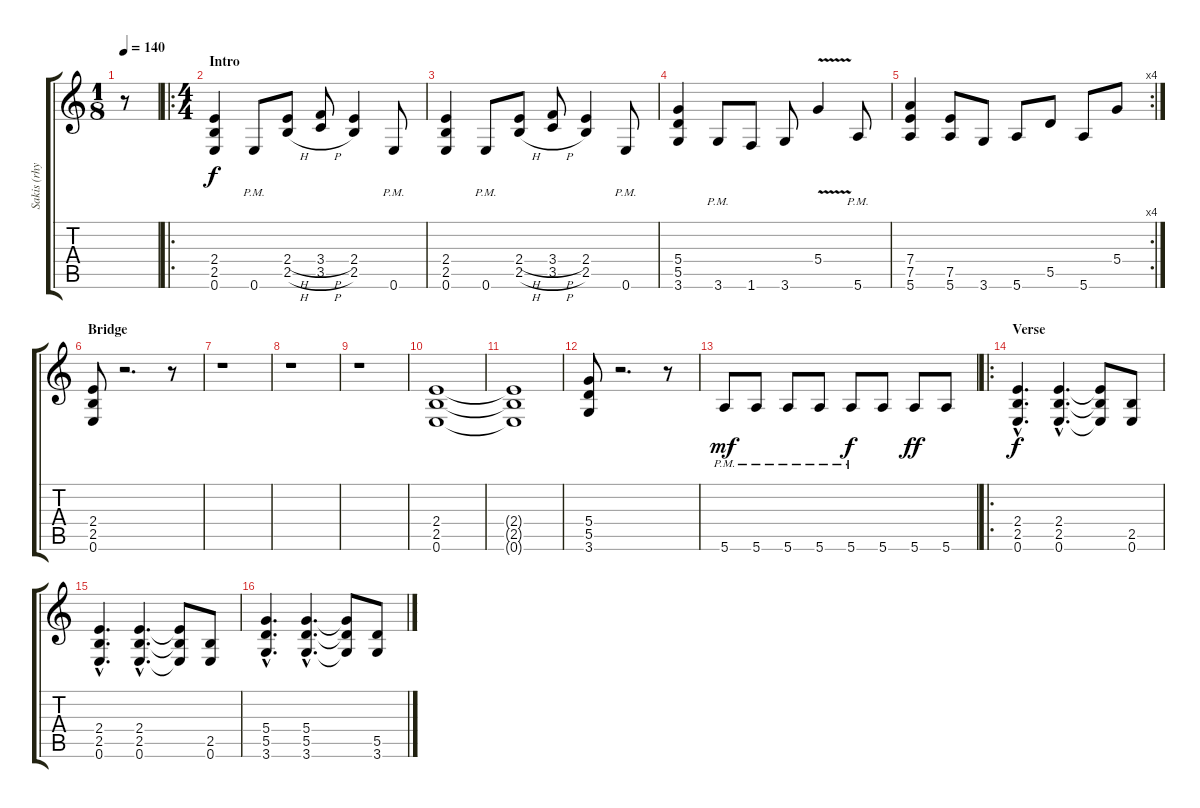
\track ("Sakis (rhythm guitar)" "Sakis (rhy") {instrument distortionguitar}
\staff {score tabs}
\tuning (E4 B3 G3 D3 A2 E2) {hide}
\ts (1 8)
\tempo 140
\clef g2
\ks c
r.8{dy f instrument distortionguitar} |
\ro
\ts (4 4)
\section ("" "Intro")
(2.4 2.5 0.6).4 0.6{pm}.8 (2.4{h} 2.5{h}).8 (3.4{h} 3.5{h}).8 (2.4 2.5).4 0.6{pm}.8 |
(2.4 2.5 0.6).4 0.6{pm}.8 (2.4{h} 2.5{h}).8 (3.4{h} 3.5{h}).8 (2.4 2.5).4 0.6{pm}.8 |
(5.4 5.5 3.6).4 3.6{pm}.8 1.6.8 3.6.8 5.4{v}.4 5.6{pm}.8 |
\rc 4
(7.4 7.5 5.6).4 (7.5 5.6).8 3.6.8 5.6.8 5.5.8 5.6.8 5.4.8 |
\section ("" "Bridge")
(2.4 2.5 0.6).8 r.2{d} r.8 |
r.1 |
r.1 |
r.1 |
(2.4 2.5 0.6).1 |
(2.4{t} 2.5{t} 0.6{t}).1 |
(5.4 5.5 3.6).8 r.2{d} r.8 |
5.6{pm}.8{dy mf} 5.6{pm}.8 5.6{pm}.8 5.6{pm}.8 5.6{pm}.8{dy f} 5.6.8 5.6.8{dy ff} 5.6.8 |
\ro
\section ("" "Verse")
(2.4{hac} 2.5{hac} 0.6{hac}).4{d dy f} (2.4{hac} 2.5{hac} 0.6{hac}).4{d} (2.4{t} 2.5{t} 0.6{t}).8 (2.5 0.6).8 |
(2.4{hac} 2.5{hac} 0.6{hac}).4{d} (2.4{hac} 2.5{hac} 0.6{hac}).4{d} (2.4{t} 2.5{t} 0.6{t}).8 (2.5 0.6).8 |
(5.4{hac} 5.5{hac} 3.6{hac}).4{d} (5.4{hac} 5.5{hac} 3.6{hac}).4{d} (5.4{t} 5.5{t} 3.6{t}).8 (5.5 3.6).8
